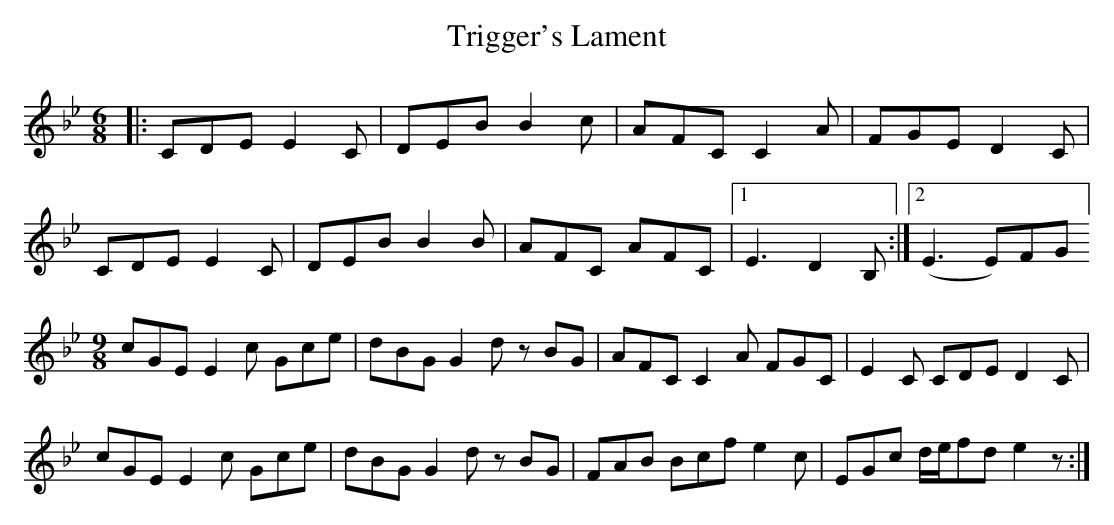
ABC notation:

X:1
T: Trigger's Lament
M: 6/8
L: 1/8
K: Cdor
|:CDE E2 C|DEB B2 c|AFC C2 A|FGE D2 C|
CDE E2 C|DEB B2 B|AFC AFC|1 E3 D2 B,:|2 (E3E)FG]
[M:9/8] cGE E2 c Gce|dBG G2 d z BG|AFC C2 A FGC|E2 C CDE D2 C|
cGE E2 c Gce|dBG G2 d z BG|FAB Bcf e2 c|EGc d/e/fde2 z:|
